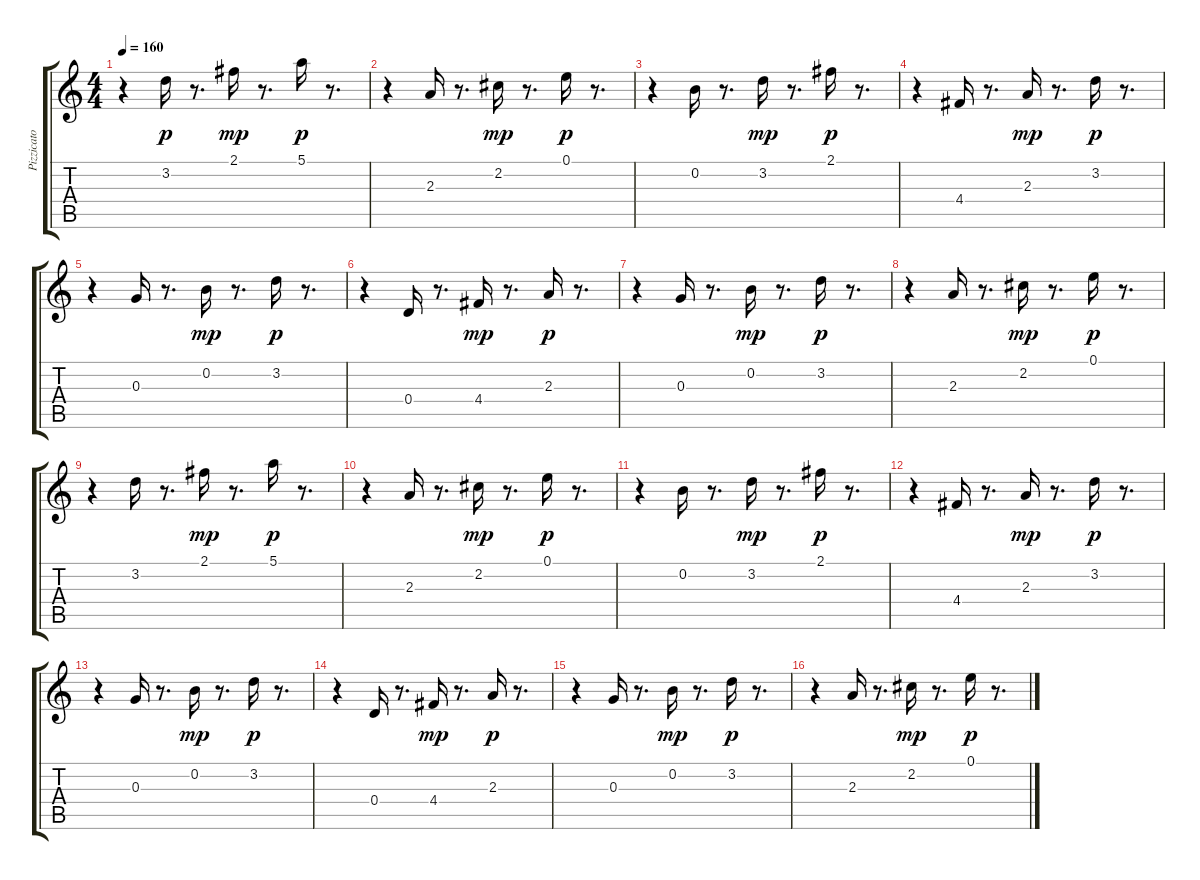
\track ("Pizzicato" "Pizzicato") {instrument acousticguitarnylon}
\staff {score tabs}
\tuning (E4 B3 G3 D3 A2 E2) {hide}
\ts (4 4)
\tempo 160
\clef g2
\ks c
r.4{dy p} 3.2.16 r.8{d} 2.1.16{dy mp} r.8{d} 5.1.16{dy p} r.8{d} |
r.4 2.3.16 r.8{d} 2.2.16{dy mp} r.8{d} 0.1.16{dy p} r.8{d} |
r.4 0.2.16 r.8{d} 3.2.16{dy mp} r.8{d} 2.1.16{dy p} r.8{d} |
r.4 4.4.16 r.8{d} 2.3.16{dy mp} r.8{d} 3.2.16{dy p} r.8{d} |
r.4 0.3.16 r.8{d} 0.2.16{dy mp} r.8{d} 3.2.16{dy p} r.8{d} |
r.4 0.4.16 r.8{d} 4.4.16{dy mp} r.8{d} 2.3.16{dy p} r.8{d} |
r.4 0.3.16 r.8{d} 0.2.16{dy mp} r.8{d} 3.2.16{dy p} r.8{d} |
r.4 2.3.16 r.8{d} 2.2.16{dy mp} r.8{d} 0.1.16{dy p} r.8{d} |
r.4 3.2.16 r.8{d} 2.1.16{dy mp} r.8{d} 5.1.16{dy p} r.8{d} |
r.4 2.3.16 r.8{d} 2.2.16{dy mp} r.8{d} 0.1.16{dy p} r.8{d} |
r.4 0.2.16 r.8{d} 3.2.16{dy mp} r.8{d} 2.1.16{dy p} r.8{d} |
r.4 4.4.16 r.8{d} 2.3.16{dy mp} r.8{d} 3.2.16{dy p} r.8{d} |
r.4 0.3.16 r.8{d} 0.2.16{dy mp} r.8{d} 3.2.16{dy p} r.8{d} |
r.4 0.4.16 r.8{d} 4.4.16{dy mp} r.8{d} 2.3.16{dy p} r.8{d} |
r.4 0.3.16 r.8{d} 0.2.16{dy mp} r.8{d} 3.2.16{dy p} r.8{d} |
r.4 2.3.16 r.8{d} 2.2.16{dy mp} r.8{d} 0.1.16{dy p} r.8{d}
